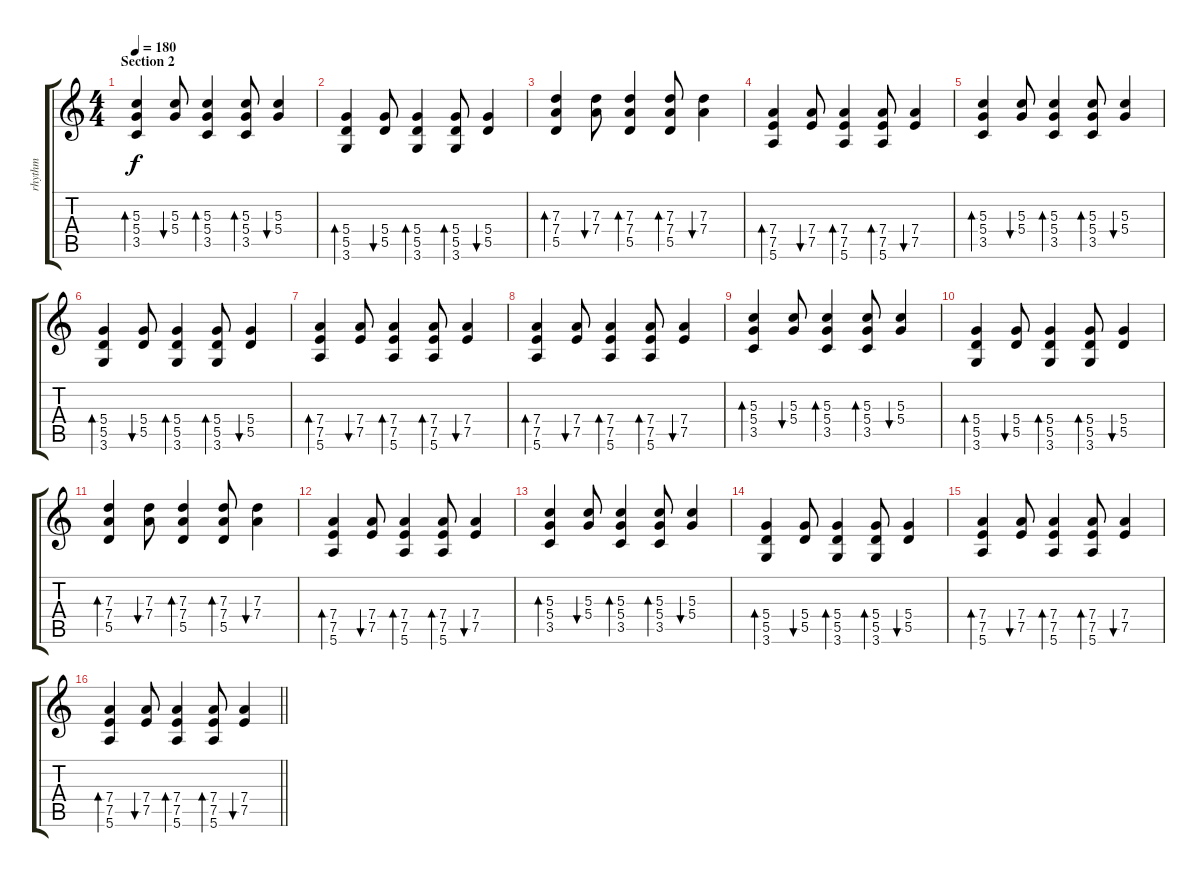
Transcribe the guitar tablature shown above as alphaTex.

\track ("rhythm" "rhythm") {instrument distortionguitar}
\staff {score tabs}
\tuning (E4 B3 G3 D3 A2 E2) {hide}
\ts (4 4)
\section ("" "Section 2")
\tempo 180
\clef g2
\ks c
(5.3 5.4 3.5).4{bd 60 dy f} (5.3 5.4).8{bu 60} (5.3 5.4 3.5).4{bd 60} (5.3 5.4 3.5).8{bd 60} (5.3 5.4).4{bu 60} |
(5.4 5.5 3.6).4{bd 60} (5.4 5.5).8{bu 60} (5.4 5.5 3.6).4{bd 60} (5.4 5.5 3.6).8{bd 60} (5.4 5.5).4{bu 60} |
(7.3 7.4 5.5).4{bd 60} (7.3 7.4).8{bu 60} (7.3 7.4 5.5).4{bd 60} (7.3 7.4 5.5).8{bd 60} (7.3 7.4).4{bu 60} |
(7.4 7.5 5.6).4{bd 60} (7.4 7.5).8{bu 60} (7.4 7.5 5.6).4{bd 60} (7.4 7.5 5.6).8{bd 60} (7.4 7.5).4{bu 60} |
(5.3 5.4 3.5).4{bd 60} (5.3 5.4).8{bu 60} (5.3 5.4 3.5).4{bd 60} (5.3 5.4 3.5).8{bd 60} (5.3 5.4).4{bu 60} |
(5.4 5.5 3.6).4{bd 60} (5.4 5.5).8{bu 60} (5.4 5.5 3.6).4{bd 60} (5.4 5.5 3.6).8{bd 60} (5.4 5.5).4{bu 60} |
(7.4 7.5 5.6).4{bd 60} (7.4 7.5).8{bu 60} (7.4 7.5 5.6).4{bd 60} (7.4 7.5 5.6).8{bd 60} (7.4 7.5).4{bu 60} |
(7.4 7.5 5.6).4{bd 60} (7.4 7.5).8{bu 60} (7.4 7.5 5.6).4{bd 60} (7.4 7.5 5.6).8{bd 60} (7.4 7.5).4{bu 60} |
(5.3 5.4 3.5).4{bd 60} (5.3 5.4).8{bu 60} (5.3 5.4 3.5).4{bd 60} (5.3 5.4 3.5).8{bd 60} (5.3 5.4).4{bu 60} |
(5.4 5.5 3.6).4{bd 60} (5.4 5.5).8{bu 60} (5.4 5.5 3.6).4{bd 60} (5.4 5.5 3.6).8{bd 60} (5.4 5.5).4{bu 60} |
(7.3 7.4 5.5).4{bd 60} (7.3 7.4).8{bu 60} (7.3 7.4 5.5).4{bd 60} (7.3 7.4 5.5).8{bd 60} (7.3 7.4).4{bu 60} |
(7.4 7.5 5.6).4{bd 60} (7.4 7.5).8{bu 60} (7.4 7.5 5.6).4{bd 60} (7.4 7.5 5.6).8{bd 60} (7.4 7.5).4{bu 60} |
(5.3 5.4 3.5).4{bd 60} (5.3 5.4).8{bu 60} (5.3 5.4 3.5).4{bd 60} (5.3 5.4 3.5).8{bd 60} (5.3 5.4).4{bu 60} |
(5.4 5.5 3.6).4{bd 60} (5.4 5.5).8{bu 60} (5.4 5.5 3.6).4{bd 60} (5.4 5.5 3.6).8{bd 60} (5.4 5.5).4{bu 60} |
(7.4 7.5 5.6).4{bd 60} (7.4 7.5).8{bu 60} (7.4 7.5 5.6).4{bd 60} (7.4 7.5 5.6).8{bd 60} (7.4 7.5).4{bu 60} |
\barLineRight lightlight
(7.4 7.5 5.6).4{bd 60} (7.4 7.5).8{bu 60} (7.4 7.5 5.6).4{bd 60} (7.4 7.5 5.6).8{bd 60} (7.4 7.5).4{bu 60}
